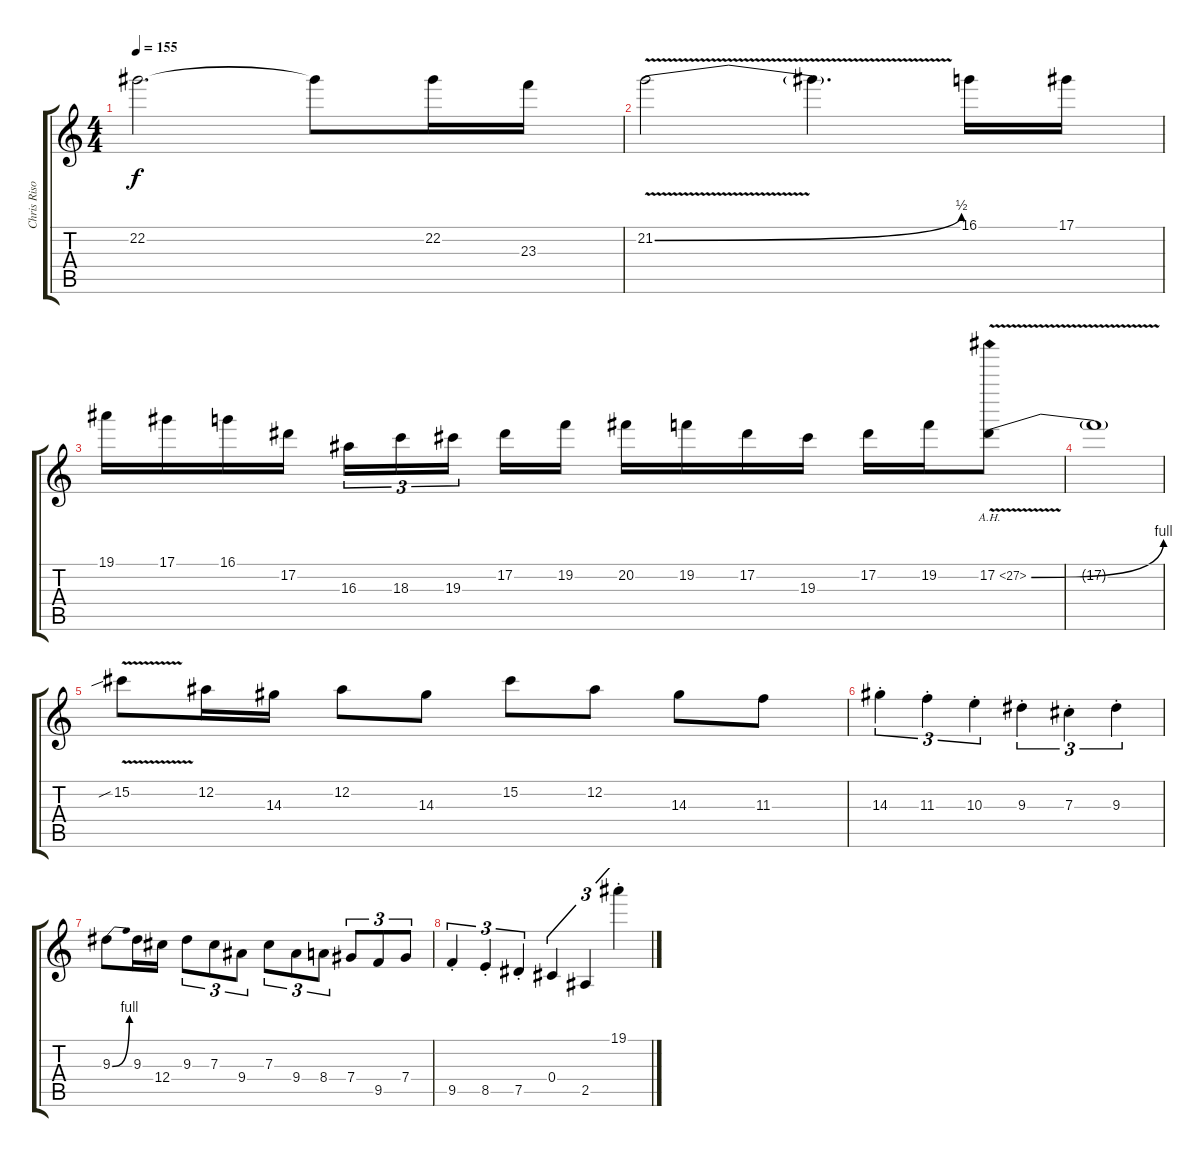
\track ("Chris Risola - Lead" "Chris Riso") {instrument distortionguitar}
\staff {score tabs}
\tuning (Eb4 Bb3 Gb3 Db3 Ab2 Eb2) {hide}
\ts (4 4)
\tempo 155
\clef g2
\ks c
22.2{t}.2{d dy f} 22.2{t}.8 22.2.16 23.3.16 |
21.2{be (bend 0 0 60 2) v}.2 21.2{t}.4{d} 16.1.16 17.1.16 |
19.1.16 17.1.16 16.1.16 17.2.16 16.3.16{tu (3 2)} 18.3.16{tu (3 2)} 19.3.16{tu (3 2) beam splitsecondary} 17.2.16 19.2.16 20.2.16 19.2.16 17.2.16 19.3.16 17.2.16 19.2.16 17.2{be (bend 0 0 60 4) ah 10 v}.8 |
17.2{t}.1 |
15.2{v sib}.8 12.2.16 14.3.16 12.2.8 14.3.8 15.2.8 12.2.8 14.3.8 11.3.8 |
14.3{st}.4{tu (3 2)} 11.3{st}.4{tu (3 2)} 10.3{st}.4{tu (3 2)} 9.3{st}.4{tu (3 2)} 7.3{st}.4{tu (3 2)} 9.3{st}.4{tu (3 2)} |
9.3{be (bend 0 0 60 4)}.8 9.3.16 12.4.16 9.3.8{tu (3 2)} 7.3.8{tu (3 2)} 9.4.8{tu (3 2)} 7.3.8{tu (3 2)} 9.4.8{tu (3 2)} 8.4.8{tu (3 2)} 7.4.8{tu (3 2)} 9.5.8{tu (3 2)} 7.4.8{tu (3 2)} |
9.5{st}.4{tu (3 2)} 8.5{st}.4{tu (3 2)} 7.5{st}.4{tu (3 2)} 0.4.4{tu (3 2)} 2.5.4{tu (3 2)} 19.1{st}.4{tu (3 2)}
